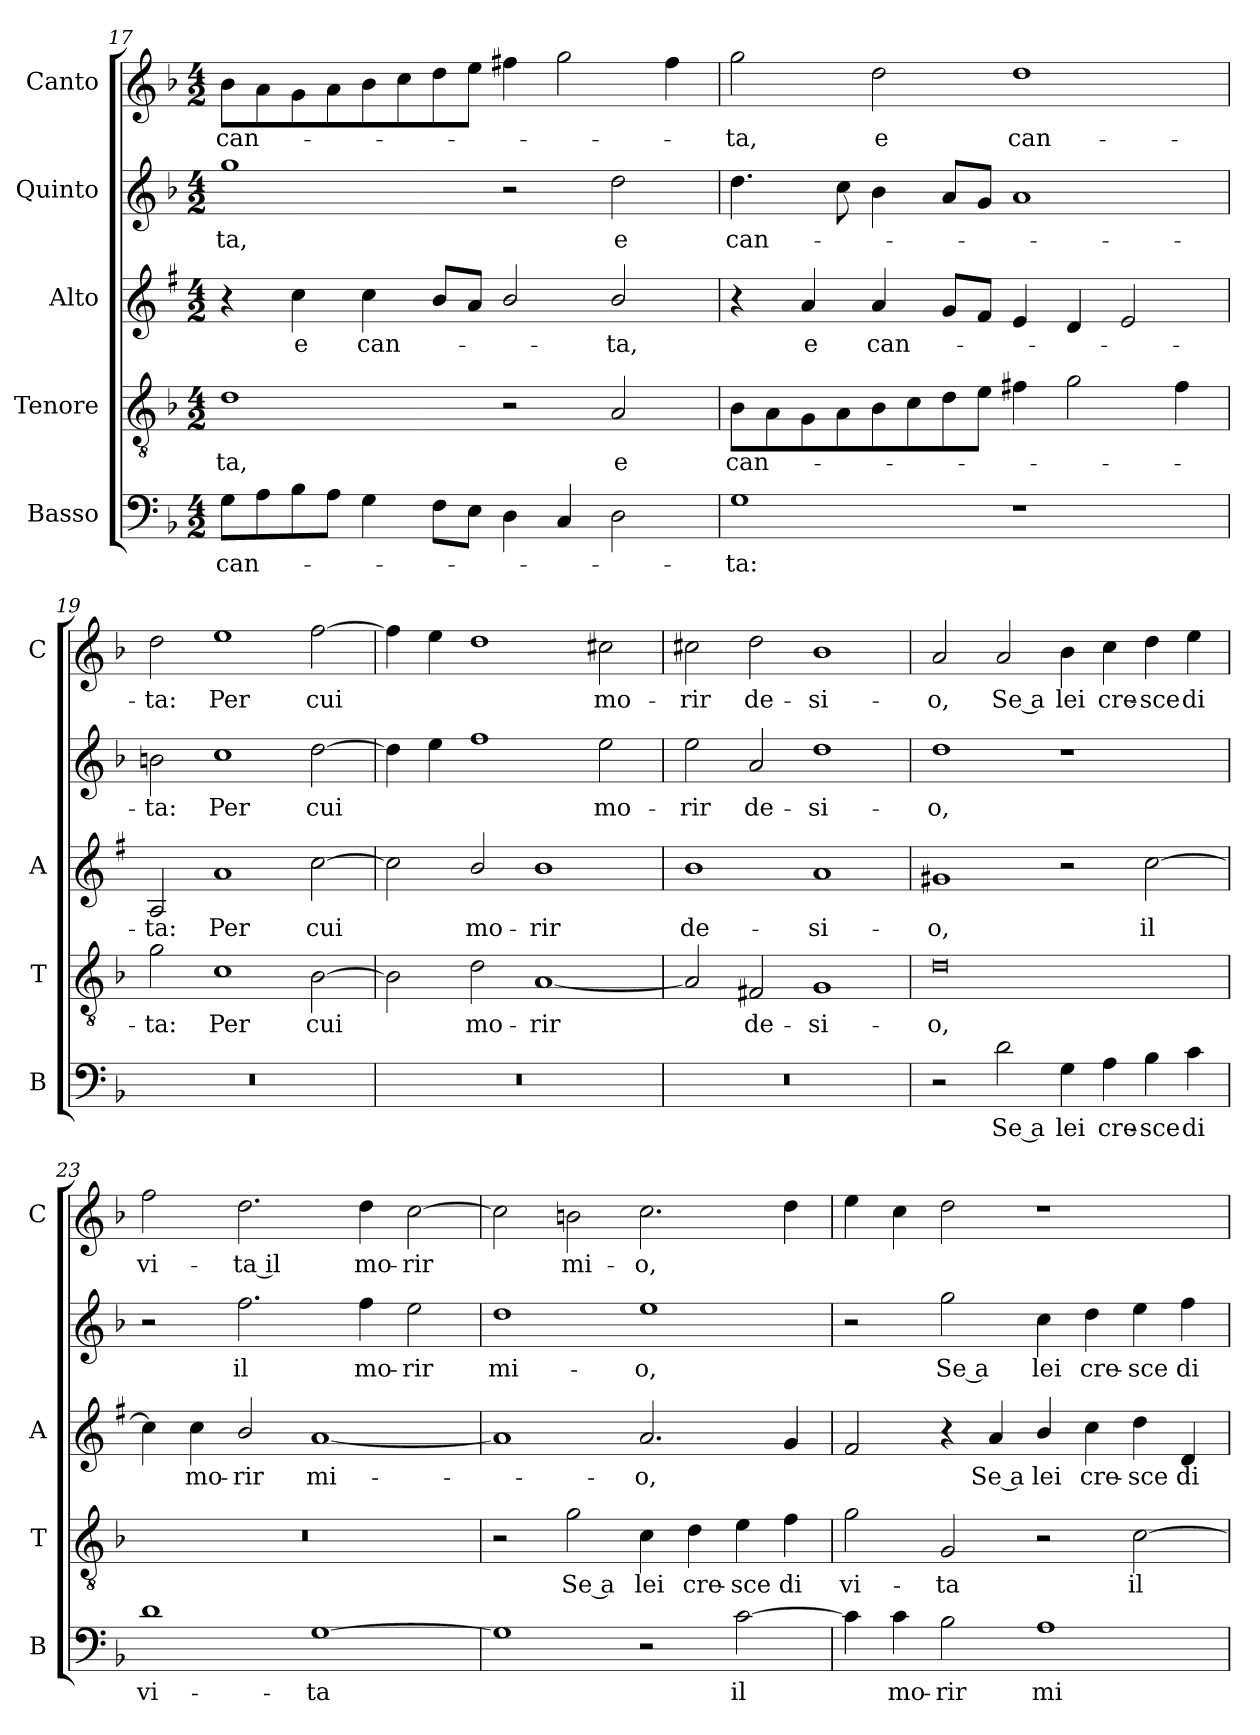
**kern	**text	**kern	**text	**kern	**text	**kern	**text	**kern	**text
*part5	*part5	*part4	*part4	*part3	*part3	*part2	*part2	*part1	*part1
*staff5	*staff5	*staff4	*staff4	*staff3	*staff3	*staff2	*staff2	*staff1	*staff1
*I"Basso	*	*I"Tenore	*	*I"Alto	*	*I"Quinto	*	*I"Canto	*
*I'B	*	*I'T	*	*I'A	*	*	*	*I'C	*
!!LO:LB:g=z
*clefF4	*	*clefGv2	*	*clefG2	*	*clefG2	*	*clefG2	*
*	*	*	*	*ITrd1c2	*	*	*	*	*
*k[b-]	*	*k[b-]	*	*k[b-]	*	*k[b-]	*	*k[b-]	*
*F:	*	*F:	*	*F:	*	*F:	*	*F:	*
*M4/2	*	*M4/2	*	*M4/2	*	*M4/2	*	*M4/2	*
=17	=17	=17	=17	=17	=17	=17	=17	=17	=17
!	!LO:LY:b	!	!LO:LY:b	!	!	!	!LO:LY:b	!	!LO:LY:b
8G\L	can-	1d	-ta,	4r	.	1gg	-ta,	8b-\L	can-
8A\	.	.	.	.	.	.	.	8a\	.
!	!	!	!	!	!LO:LY:b	!	!	!	!
8B-\	.	.	.	4b-\	e	.	.	8g\	.
8A\J	.	.	.	.	.	.	.	8a\	.
!	!	!	!	!	!LO:LY:b	!	!	!	!
4G\	.	.	.	4b-\	can-	.	.	8b-\	.
.	.	.	.	.	.	.	.	8cc\	.
8F\L	.	.	.	8a/L	.	.	.	8dd\	.
8E\J	.	.	.	8g/J	.	.	.	8ee\J	.
4D\	.	2r	.	2a/	.	2r	.	4ff#X\	.
4C/	.	.	.	.	.	.	.	2gg\	.
!	!	!	!LO:LY:b	!	!LO:LY:b	!	!LO:LY:b	!	!
2D\	.	2A/	e	2a/	-ta,	2dd\	e	.	.
.	.	.	.	.	.	.	.	4ff#\	.
=18	=18	=18	=18	=18	=18	=18	=18	=18	=18
!	!LO:LY:b	!	!LO:LY:b	!	!	!	!LO:LY:b	!	!LO:LY:b
1G	-ta:	8B-\L	can-	4r	.	4.dd\	can-	2gg\	-ta,
.	.	8A\	.	.	.	.	.	.	.
!	!	!	!	!	!LO:LY:b	!	!	!	!
.	.	8G\	.	4g/	e	.	.	.	.
.	.	8A\	.	.	.	8cc\	.	.	.
!	!	!	!	!	!LO:LY:b	!	!	!	!LO:LY:b
.	.	8B-\	.	4g/	can-	4b-\	.	2dd\	e
.	.	8c\	.	.	.	.	.	.	.
.	.	8d\	.	8f/L	.	8a/L	.	.	.
.	.	8e\J	.	8e/J	.	8g/J	.	.	.
!	!	!	!	!	!	!	!	!	!LO:LY:b
1r	.	4f#X\	.	4d/	.	1a	.	1dd	can-
.	.	2g\	.	4c/	.	.	.	.	.
.	.	.	.	2d/	.	.	.	.	.
.	.	4f#\	.	.	.	.	.	.	.
=19	=19	=19	=19	=19	=19	=19	=19	=19	=19
!	!	!	!LO:LY:b	!	!LO:LY:b	!	!LO:LY:b	!	!LO:LY:b
0r	.	2g\	-ta:	2G/	-ta:	2bn\	-ta:	2dd\	-ta:
!	!	!	!LO:LY:b	!	!LO:LY:b	!	!LO:LY:b	!	!LO:LY:b
.	.	1c	Per	1g	Per	1cc	Per	1ee	Per
!	!	!	!LO:LY:b	!	!LO:LY:b	!	!LO:LY:b	!	!LO:LY:b
.	.	[2B-\	cui	[2b-\	cui	[2dd\	cui	[2ff\	cui
=20	=20	=20	=20	=20	=20	=20	=20	=20	=20
0r	.	2B-\]	.	2b-\]	.	4dd\]	.	4ff\]	.
.	.	.	.	.	.	4ee\	.	4ee\	.
!	!	!	!LO:LY:b	!	!LO:LY:b	!	!	!	!
.	.	2d\	mo-	2a/	mo-	1ff	.	1dd	.
!	!	!	!LO:LY:b	!	!LO:LY:b	!	!	!	!
.	.	[1A	-rir	1a	-rir	.	.	.	.
!	!	!	!	!	!	!	!LO:LY:b	!	!LO:LY:b
.	.	.	.	.	.	2ee\	mo-	2cc#X\	mo-
!!LO:LB:g=z
=21	=21	=21	=21	=21	=21	=21	=21	=21	=21
!	!	!	!	!	!LO:LY:b	!	!LO:LY:b	!	!LO:LY:b
0r	.	2A/]	.	1a	de-	2ee\	-rir	2cc#X\	-rir
!	!	!	!LO:LY:b	!	!	!	!LO:LY:b	!	!LO:LY:b
.	.	2F#X/	de-	.	.	2a/	de-	2dd\	de-
!	!	!	!LO:LY:b	!	!LO:LY:b	!	!LO:LY:b	!	!LO:LY:b
.	.	1G	-si-	1g	-si-	1dd	-si-	1b-	-si-
=22	=22	=22	=22	=22	=22	=22	=22	=22	=22
!	!	!	!LO:LY:b	!	!LO:LY:b	!	!LO:LY:b	!	!LO:LY:b
2r	.	0d	-o,	1f#X	-o,	1dd	-o,	2a/	-o,
!	!LO:LY:b	!	!	!	!	!	!	!	!LO:LY:b
2d\	Se a	.	.	.	.	.	.	2a/	Se a
!	!LO:LY:b	!	!	!	!	!	!	!	!LO:LY:b
4G\	lei	.	.	2r	.	1r	.	4b-\	lei
!	!LO:LY:b	!	!	!	!	!	!	!	!LO:LY:b
4A\	cre-	.	.	.	.	.	.	4cc\	cre-
!	!LO:LY:b	!	!	!	!LO:LY:b	!	!	!	!LO:LY:b
4B-\	-sce	.	.	[2b-\	il	.	.	4dd\	-sce
!	!LO:LY:b	!	!	!	!	!	!	!	!LO:LY:b
4c\	di	.	.	.	.	.	.	4ee\	di
=23	=23	=23	=23	=23	=23	=23	=23	=23	=23
!	!LO:LY:b	!	!	!	!	!	!	!	!LO:LY:b
1d	vi-	0r	.	4b-\]	.	2r	.	2ff\	vi-
!	!	!	!	!	!LO:LY:b	!	!	!	!
.	.	.	.	4b-\	mo-	.	.	.	.
!	!	!	!	!	!LO:LY:b	!	!LO:LY:b	!	!LO:LY:b
.	.	.	.	2a/	-rir	2.ff\	il	2.dd\	-ta il
!	!LO:LY:b	!	!	!	!LO:LY:b	!	!	!	!
[1G	-ta	.	.	[1g	mi-	.	.	.	.
!	!	!	!	!	!	!	!LO:LY:b	!	!LO:LY:b
.	.	.	.	.	.	4ff\	mo-	4dd\	mo-
!	!	!	!	!	!	!	!LO:LY:b	!	!LO:LY:b
.	.	.	.	.	.	2ee\	-rir	[2cc\	-rir
=24	=24	=24	=24	=24	=24	=24	=24	=24	=24
!	!	!	!	!	!	!	!LO:LY:b	!	!
1G]	.	2r	.	1g]	.	1dd	mi-	2cc\]	.
!	!	!	!LO:LY:b	!	!	!	!	!	!LO:LY:b
.	.	2g\	Se a	.	.	.	.	2bn\	mi-
!	!	!	!LO:LY:b	!	!LO:LY:b	!	!LO:LY:b	!	!LO:LY:b
2r	.	4c\	lei	2.g/	-o,	1ee	-o,	2.cc\	-o,
!	!	!	!LO:LY:b	!	!	!	!	!	!
.	.	4d\	cre-	.	.	.	.	.	.
!	!LO:LY:b	!	!LO:LY:b	!	!	!	!	!	!
[2c\	il	4e\	-sce	.	.	.	.	.	.
!	!	!	!LO:LY:b	!	!	!	!	!	!
.	.	4f\	di	4f/	.	.	.	4dd\	.
!!LO:PB:g=z
=25	=25	=25	=25	=25	=25	=25	=25	=25	=25
!	!	!	!LO:LY:b	!	!	!	!	!	!
4c\]	.	2g\	vi-	2e/	.	2r	.	4ee\	.
!	!LO:LY:b	!	!	!	!	!	!	!	!
4c\	mo-	.	.	.	.	.	.	4cc\	.
!	!LO:LY:b	!	!LO:LY:b	!	!	!	!LO:LY:b	!	!
2B-\	-rir	2G/	-ta	4r	.	2gg\	Se a	2dd\	.
!	!	!	!	!	!LO:LY:b	!	!	!	!
.	.	.	.	4g/	Se a	.	.	.	.
!	!LO:LY:b	!	!	!	!LO:LY:b	!	!LO:LY:b	!	!
1A	mi-	2r	.	4a/	lei	4cc\	lei	1r	.
!	!	!	!	!	!LO:LY:b	!	!LO:LY:b	!	!
.	.	.	.	4b-\	cre-	4dd\	cre-	.	.
!	!	!	!LO:LY:b	!	!LO:LY:b	!	!LO:LY:b	!	!
.	.	[2c\	il	4cc\	-sce	4ee\	-sce	.	.
!	!	!	!	!	!LO:LY:b	!	!LO:LY:b	!	!
.	.	.	.	4c/	di	4ff\	di	.	.
=	=	=	=	=	=	=	=	=	=
*-	*-	*-	*-	*-	*-	*-	*-	*-	*-
